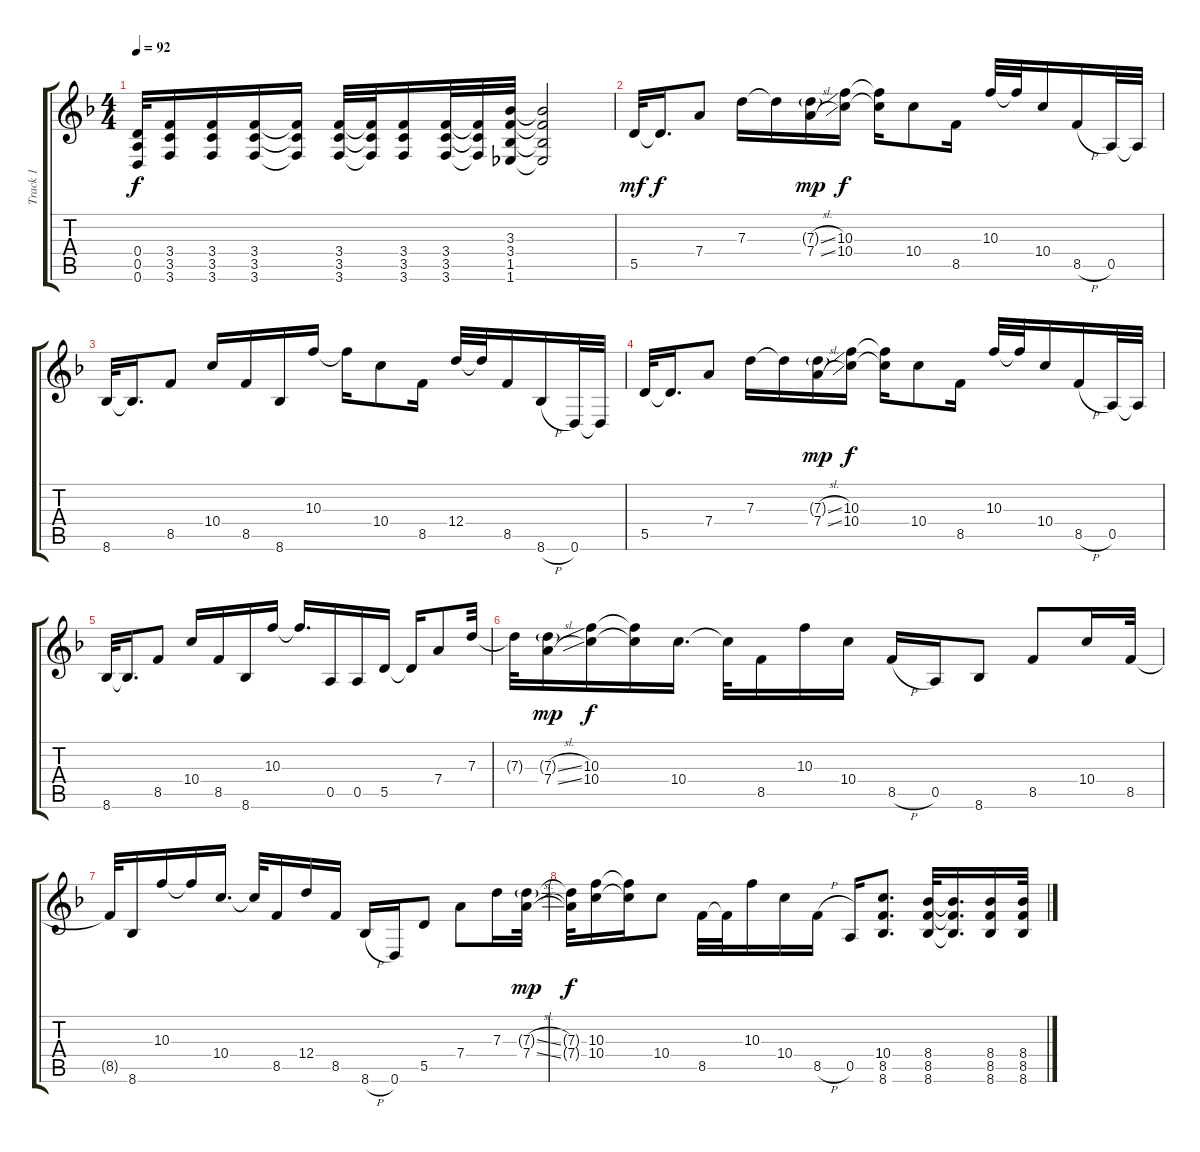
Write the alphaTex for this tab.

\track ("Track 1" "Track 1") {instrument distortionguitar}
\staff {score tabs}
\tuning (E4 B3 G3 D3 A2 D2) {hide}
\ts (4 4)
\tempo 92
\clef g2
\ks f
(0.4{t} 0.5{t} 0.6{t}).32{dy f} (3.4 3.5 3.6).16 (3.4 3.5 3.6).16 (3.4 3.5 3.6).16 (3.4{t} 3.5{t} 3.6{t}).16 (3.4 3.5 3.6).32 (3.4{t} 3.5{t} 3.6{t}).32 (3.4 3.5 3.6).16 (3.4 3.5 3.6).32 (3.4{t} 3.5{t} 3.6{t}).32 (3.3 3.4 1.5 1.6).32 (3.3{t} 3.4{t} 1.5{t} 1.6{t}).2 |
5.5.32{dy mf} 5.5{t}.16{d dy f} 7.4.8 7.3.16 7.3{t}.16 (7.3{sl g} 7.4{sl}).16{dy mp} (10.3 10.4).16{dy f} (10.3{t} 10.4{t}).16 10.4.8 8.5.16 10.3.32 10.3{t}.32 10.4.16 8.5{h}.16 0.5.32 0.5{t}.32 |
8.6.32 8.6{t}.16{d} 8.5.8 10.4.16 8.5.16 8.6.16 10.3.16 10.3{t}.16 10.4.8 8.5.16 12.4.32 12.4{t}.32 8.5.16 8.6{h}.16 0.6.32 0.6{t}.32 |
5.5.32 5.5{t}.16{d} 7.4.8 7.3.16 7.3{t}.16 (7.3{sl g} 7.4{sl}).16{dy mp} (10.3 10.4).16{dy f} (10.3{t} 10.4{t}).16 10.4.8 8.5.16 10.3.32 10.3{t}.32 10.4.16 8.5{h}.16 0.5.32 0.5{t}.32 |
8.6.32 8.6{t}.16{d} 8.5.8 10.4.16 8.5.16 8.6.16 10.3.16 10.3{t}.16{d} 0.5.16 0.5.16 5.5.16 5.5{t}.16 7.4.8 7.3.32 |
7.3{t}.32 (7.3{sl g} 7.4{sl}).16{dy mp} (10.3 10.4).16{dy f} (10.3{t} 10.4{t}).16 10.4.16{d} 10.4{t}.32 8.5.16 10.3.16 10.4.16 8.5{h}.16 0.5.16 8.6.8 8.5.8 10.4.16 8.5.32 |
8.5{t}.32 8.6.16 10.3.16 10.3{t}.16 10.4.16{d} 10.4{t}.32 8.5.16 12.4.16 8.5.16 8.6{h}.16 0.6.16 5.5.8 7.4.8 7.3.16 (7.3{sl g} 7.4{sl}).32{dy mp} |
(7.3{t} 7.4{t}).32{dy f} (10.3 10.4).16 (10.3{t} 10.4{t}).16 10.4.8 8.5.32 8.5{t}.32 10.3.16 10.4.16 8.5{h}.16 0.5.16 (10.4 8.5 8.6).8{d} (8.4 8.5 8.6).32 (8.4{t} 8.5{t} 8.6{t}).16{d} (8.4 8.5 8.6).16 (8.4 8.5 8.6).32
